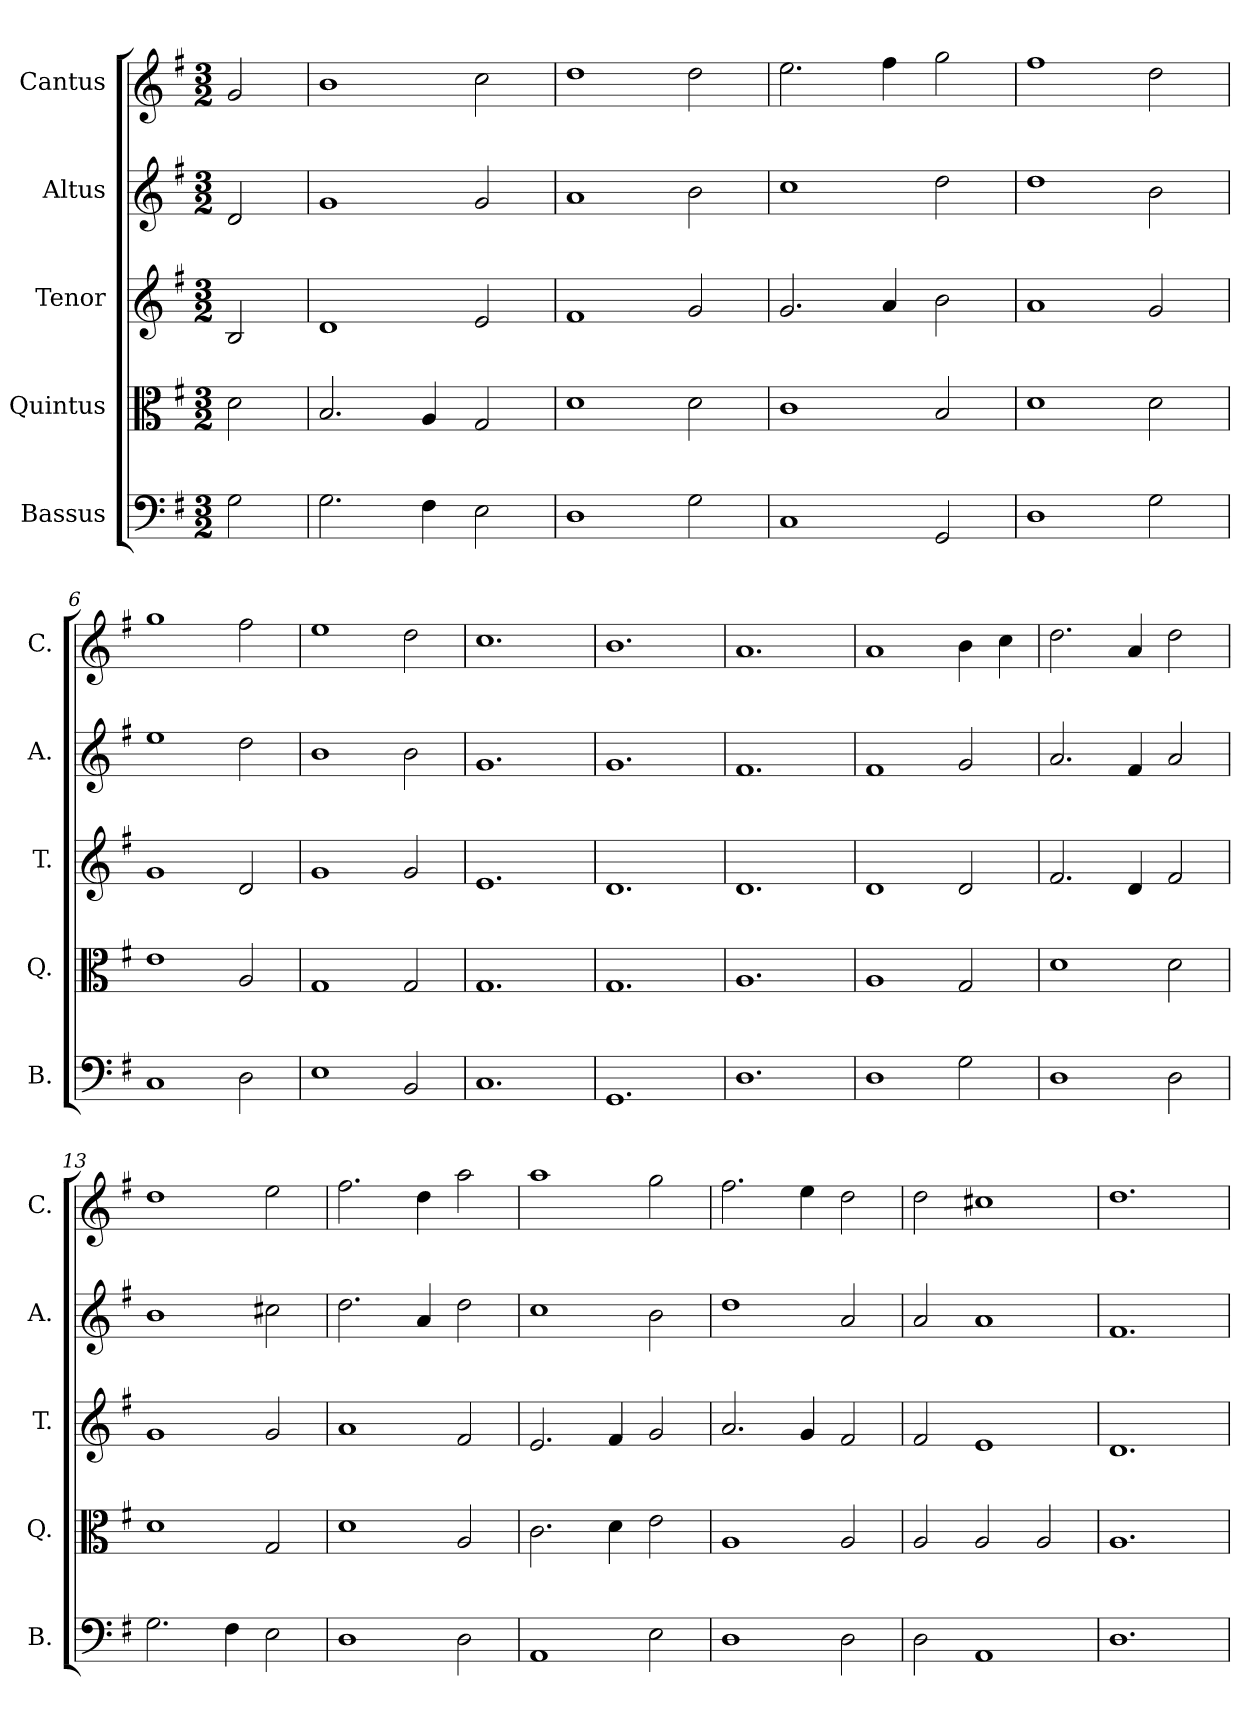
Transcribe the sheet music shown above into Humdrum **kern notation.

**kern	**kern	**kern	**kern	**kern
*part5	*part4	*part3	*part2	*part1
*staff5	*staff4	*staff3	*staff2	*staff1
*I"Bassus	*I"Quintus	*I"Tenor	*I"Altus	*I"Cantus
*I'B.	*I'Q.	*I'T.	*I'A.	*I'C.
*clefF4	*clefC3	*clefG2	*clefG2	*clefG2
*k[f#]	*k[f#]	*k[f#]	*k[f#]	*k[f#]
*G:	*G:	*G:	*G:	*G:
*M3/2	*M3/2	*M3/2	*M3/2	*M3/2
=1	=1	=1	=1	=1
2G\	2d\	2B/	2d/	2g/
=2	=2	=2	=2	=2
2.G\	2.B/	1d	1g	1b
4F#\	4A/	.	.	.
2E\	2G/	2e/	2g/	2cc\
=3	=3	=3	=3	=3
1D	1d	1f#	1a	1dd
2G\	2d\	2g/	2b\	2dd\
=4	=4	=4	=4	=4
1C	1c	2.g/	1cc	2.ee\
.	.	4a/	.	4ff#\
2GG/	2B/	2b\	2dd\	2gg\
=5	=5	=5	=5	=5
1D	1d	1a	1dd	1ff#
2G\	2d\	2g/	2b\	2dd\
=6	=6	=6	=6	=6
1C	1e	1g	1ee	1gg
2D\	2A/	2d/	2dd\	2ff#\
=7	=7	=7	=7	=7
1E	1G	1g	1b	1ee
2BB/	2G/	2g/	2b\	2dd\
=8	=8	=8	=8	=8
1.C	1.G	1.e	1.g	1.cc
=9	=9	=9	=9	=9
1.GG	1.G	1.d	1.g	1.b
=10	=10	=10	=10	=10
1.D	1.A	1.d	1.f#	1.a
=11	=11	=11	=11	=11
1D	1A	1d	1f#	1a
2G\	2G/	2d/	2g/	4b\
.	.	.	.	4cc\
=12	=12	=12	=12	=12
1D	1d	2.f#/	2.a/	2.dd\
.	.	4d/	4f#/	4a/
2D\	2d\	2f#/	2a/	2dd\
!!LO:LB:g=z
=13	=13	=13	=13	=13
2.G\	1d	1g	1b	1dd
4F#\	.	.	.	.
2E\	2G/	2g/	2cc#X\	2ee\
=14	=14	=14	=14	=14
1D	1d	1a	2.dd\	2.ff#\
.	.	.	4a/	4dd\
2D\	2A/	2f#/	2dd\	2aa\
=15	=15	=15	=15	=15
1AA	2.c\	2.e/	1cc	1aa
.	4d\	4f#/	.	.
2E\	2e\	2g/	2b\	2gg\
=16	=16	=16	=16	=16
1D	1A	2.a/	1dd	2.ff#\
.	.	4g/	.	4ee\
2D\	2A/	2f#/	2a/	2dd\
=17	=17	=17	=17	=17
2D\	2A/	2f#/	2a/	2dd\
1AA	2A/	1e	1a	1cc#X
.	2A/	.	.	.
=18	=18	=18	=18	=18
1.D	1.A	1.d	1.f#	1.dd
=	=	=	=	=
*-	*-	*-	*-	*-
